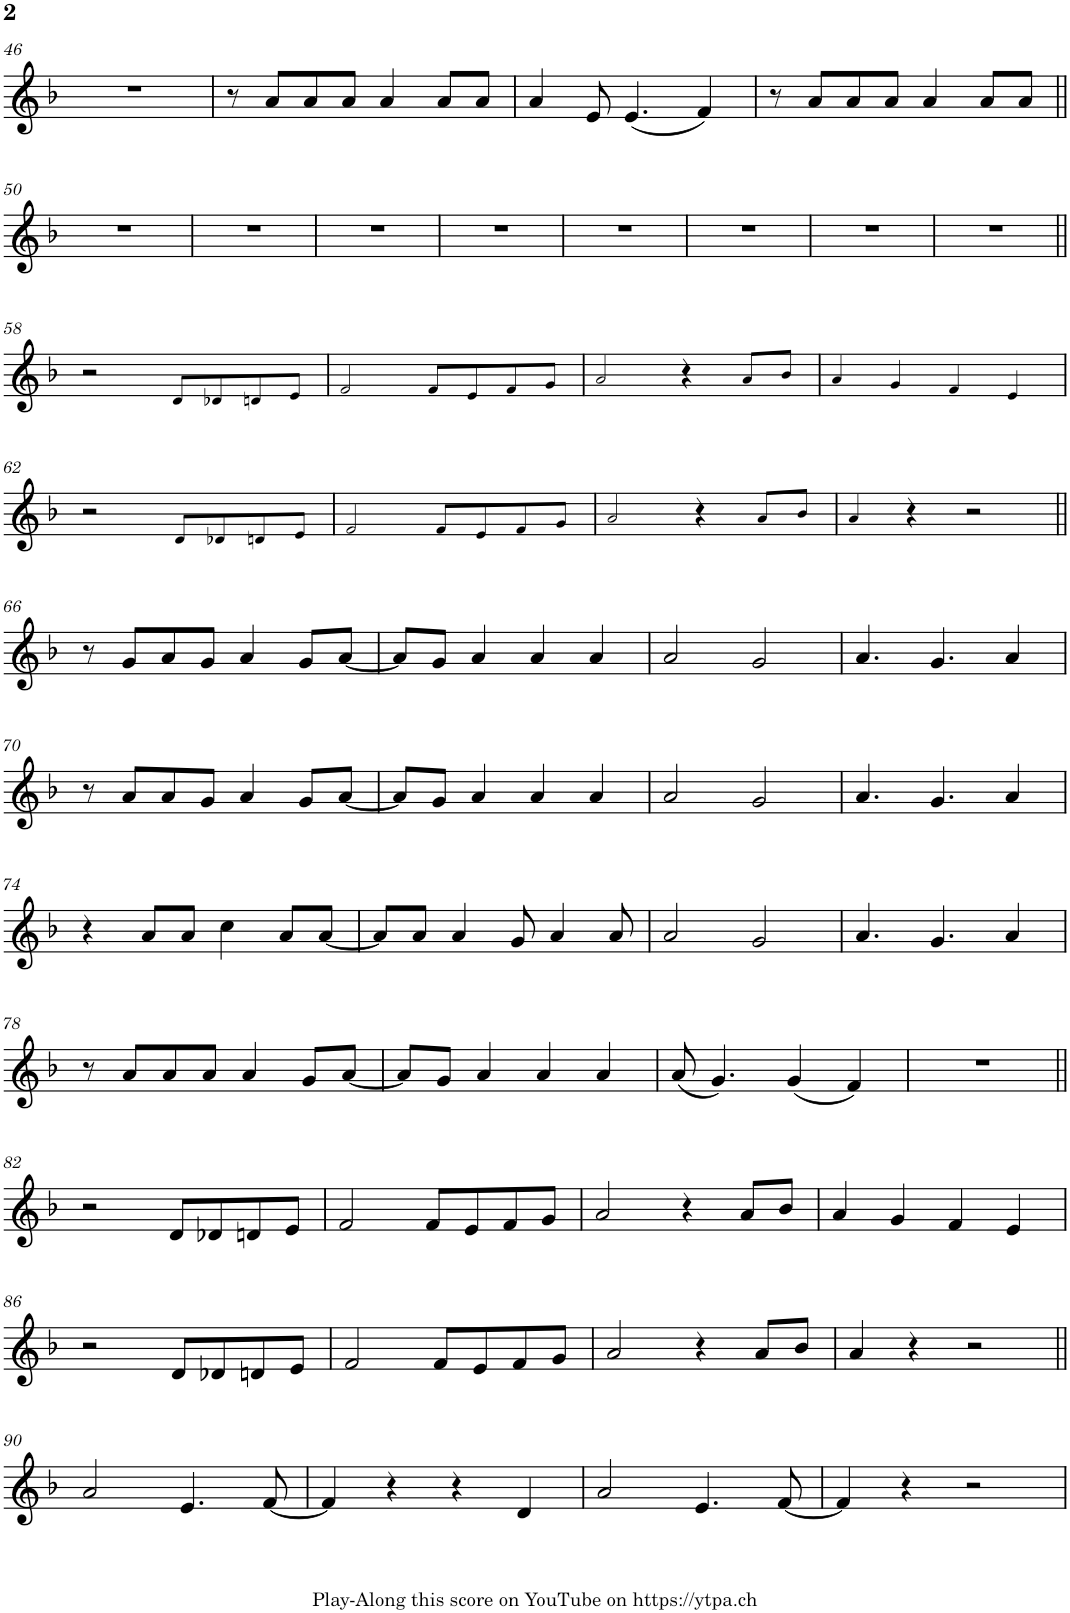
**kern
*part1
*staff1
*I"Voice in C
*I'Vc. C
!!LO:PB:g=z
*clefG2
*k[b-]
*M2/2
*met(c|)
=46
1r
=47
8r
8a/L
8a/
8a/J
4a/
8a/L
8a/J
=48
4a/
8e/
(4.e/
4f/)
=49
8r
8a/L
8a/
8a/J
4a/
8a/L
8a/J
!!LO:LB:g=z
=50||
1r
=51
1r
=52
1r
=53
1r
=54
1r
=55
1r
=56
1r
=57
1r
!!LO:LB:g=z
=58||
2r
8d!/L
8d-X!/
8dn!/
8e!/J
=59
2f!/
8f!/L
8e!/
8f!/
8g!/J
=60
2a!/
4r
8a!/L
8b-!/J
=61
4a!/
4g!/
4f!/
4e!/
!!LO:LB:g=z
=62
2r
8d!/L
8d-X!/
8dn!/
8e!/J
=63
2f!/
8f!/L
8e!/
8f!/
8g!/J
=64
2a!/
4r
8a!/L
8b-!/J
=65
4a!/
4r
2r
!!LO:LB:g=z
=66||
8r
8g/L
8a/
8g/J
4a/
8g/L
[8a/J
=67
8a/L]
8g/J
4a/
4a/
4a/
=68
2a/
2g/
=69
4.a/
4.g/
4a/
!!LO:LB:g=z
=70
8r
8a/L
8a/
8g/J
4a/
8g/L
[8a/J
=71
8a/L]
8g/J
4a/
4a/
4a/
=72
2a/
2g/
=73
4.a/
4.g/
4a/
!!LO:LB:g=z
=74
4r
8a/L
8a/J
4cc\
8a/L
[8a/J
=75
8a/L]
8a/J
4a/
8g/
4a/
8a/
=76
2a/
2g/
=77
4.a/
4.g/
4a/
!!LO:LB:g=z
=78
8r
8a/L
8a/
8a/J
4a/
8g/L
[8a/J
=79
8a/L]
8g/J
4a/
4a/
4a/
=80
(8a/
4.g/)
(4g/
4f/)
=81
1r
!!LO:LB:g=z
=82||
2r
8d/L
8d-X/
8dn/
8e/J
=83
2f/
8f/L
8e/
8f/
8g/J
=84
2a/
4r
8a/L
8b-/J
=85
4a/
4g/
4f/
4e/
!!LO:LB:g=z
=86
2r
8d/L
8d-X/
8dn/
8e/J
=87
2f/
8f/L
8e/
8f/
8g/J
=88
2a/
4r
8a/L
8b-/J
=89
4a/
4r
2r
!!LO:LB:g=z
=90||
2a/
4.e/
[8f/
=91
4f/]
4r
4r
4d/
=92
2a/
4.e/
[8f/
=93
4f/]
4r
2r
=
*-
